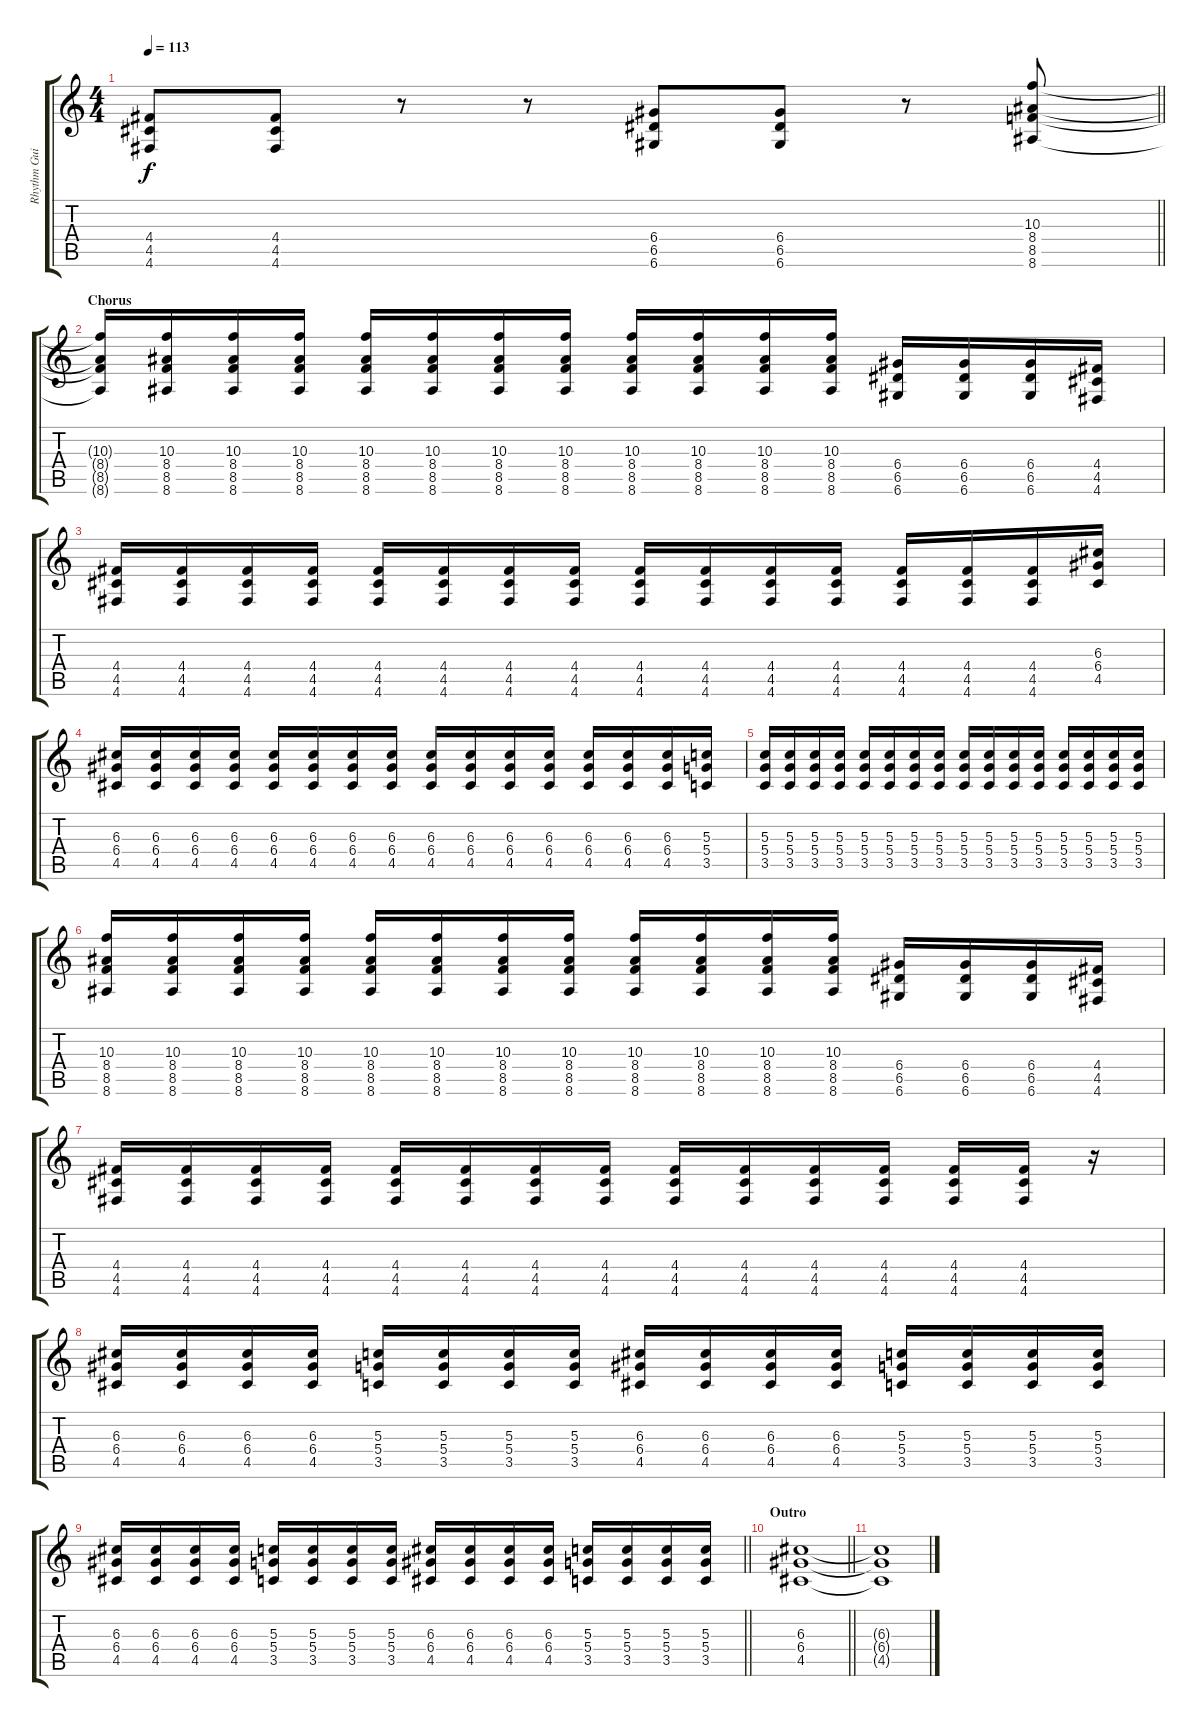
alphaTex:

\track ("Rhythm Guitar" "Rhythm Gui") {instrument overdrivenguitar}
\staff {score tabs}
\tuning (E4 B3 G3 D3 A2 D2) {hide}
\ts (4 4)
\tempo 113
\clef g2
\barLineRight lightlight
\ks c
(4.4 4.5 4.6).8{dy f} (4.4 4.5 4.6).8 r.8 r.8 (6.4 6.5 6.6).8 (6.4 6.5 6.6).8 r.8 (10.3 8.4 8.5 8.6).8 |
\section ("" "Chorus")
(10.3{t} 8.4{t} 8.5{t} 8.6{t}).16 (10.3 8.4 8.5 8.6).16 (10.3 8.4 8.5 8.6).16 (10.3 8.4 8.5 8.6).16 (10.3 8.4 8.5 8.6).16 (10.3 8.4 8.5 8.6).16 (10.3 8.4 8.5 8.6).16 (10.3 8.4 8.5 8.6).16 (10.3 8.4 8.5 8.6).16 (10.3 8.4 8.5 8.6).16 (10.3 8.4 8.5 8.6).16 (10.3 8.4 8.5 8.6).16 (6.4 6.5 6.6).16 (6.4 6.5 6.6).16 (6.4 6.5 6.6).16 (4.4 4.5 4.6).16 |
(4.4 4.5 4.6).16 (4.4 4.5 4.6).16 (4.4 4.5 4.6).16 (4.4 4.5 4.6).16 (4.4 4.5 4.6).16 (4.4 4.5 4.6).16 (4.4 4.5 4.6).16 (4.4 4.5 4.6).16 (4.4 4.5 4.6).16 (4.4 4.5 4.6).16 (4.4 4.5 4.6).16 (4.4 4.5 4.6).16 (4.4 4.5 4.6).16 (4.4 4.5 4.6).16 (4.4 4.5 4.6).16 (6.3 6.4 4.5).16 |
(6.3 6.4 4.5).16 (6.3 6.4 4.5).16 (6.3 6.4 4.5).16 (6.3 6.4 4.5).16 (6.3 6.4 4.5).16 (6.3 6.4 4.5).16 (6.3 6.4 4.5).16 (6.3 6.4 4.5).16 (6.3 6.4 4.5).16 (6.3 6.4 4.5).16 (6.3 6.4 4.5).16 (6.3 6.4 4.5).16 (6.3 6.4 4.5).16 (6.3 6.4 4.5).16 (6.3 6.4 4.5).16 (5.3 5.4 3.5).16 |
(5.3 5.4 3.5).16 (5.3 5.4 3.5).16 (5.3 5.4 3.5).16 (5.3 5.4 3.5).16 (5.3 5.4 3.5).16 (5.3 5.4 3.5).16 (5.3 5.4 3.5).16 (5.3 5.4 3.5).16 (5.3 5.4 3.5).16 (5.3 5.4 3.5).16 (5.3 5.4 3.5).16 (5.3 5.4 3.5).16 (5.3 5.4 3.5).16 (5.3 5.4 3.5).16 (5.3 5.4 3.5).16 (5.3 5.4 3.5).16 |
(10.3 8.4 8.5 8.6).16 (10.3 8.4 8.5 8.6).16 (10.3 8.4 8.5 8.6).16 (10.3 8.4 8.5 8.6).16 (10.3 8.4 8.5 8.6).16 (10.3 8.4 8.5 8.6).16 (10.3 8.4 8.5 8.6).16 (10.3 8.4 8.5 8.6).16 (10.3 8.4 8.5 8.6).16 (10.3 8.4 8.5 8.6).16 (10.3 8.4 8.5 8.6).16 (10.3 8.4 8.5 8.6).16 (6.4 6.5 6.6).16 (6.4 6.5 6.6).16 (6.4 6.5 6.6).16 (4.4 4.5 4.6).16 |
(4.4 4.5 4.6).16 (4.4 4.5 4.6).16 (4.4 4.5 4.6).16 (4.4 4.5 4.6).16 (4.4 4.5 4.6).16 (4.4 4.5 4.6).16 (4.4 4.5 4.6).16 (4.4 4.5 4.6).16 (4.4 4.5 4.6).16 (4.4 4.5 4.6).16 (4.4 4.5 4.6).16 (4.4 4.5 4.6).16 (4.4 4.5 4.6).16 (4.4 4.5 4.6).16 r.16 |
(6.3 6.4 4.5).16 (6.3 6.4 4.5).16 (6.3 6.4 4.5).16 (6.3 6.4 4.5).16 (5.3 5.4 3.5).16 (5.3 5.4 3.5).16 (5.3 5.4 3.5).16 (5.3 5.4 3.5).16 (6.3 6.4 4.5).16 (6.3 6.4 4.5).16 (6.3 6.4 4.5).16 (6.3 6.4 4.5).16 (5.3 5.4 3.5).16 (5.3 5.4 3.5).16 (5.3 5.4 3.5).16 (5.3 5.4 3.5).16 |
\barLineRight lightlight
(6.3 6.4 4.5).16 (6.3 6.4 4.5).16 (6.3 6.4 4.5).16 (6.3 6.4 4.5).16 (5.3 5.4 3.5).16 (5.3 5.4 3.5).16 (5.3 5.4 3.5).16 (5.3 5.4 3.5).16 (6.3 6.4 4.5).16 (6.3 6.4 4.5).16 (6.3 6.4 4.5).16 (6.3 6.4 4.5).16 (5.3 5.4 3.5).16 (5.3 5.4 3.5).16 (5.3 5.4 3.5).16 (5.3 5.4 3.5).16 |
\section ("" "Outro")
\barLineRight lightlight
(6.3 6.4 4.5).1 |
(6.3{t} 6.4{t} 4.5{t}).1
